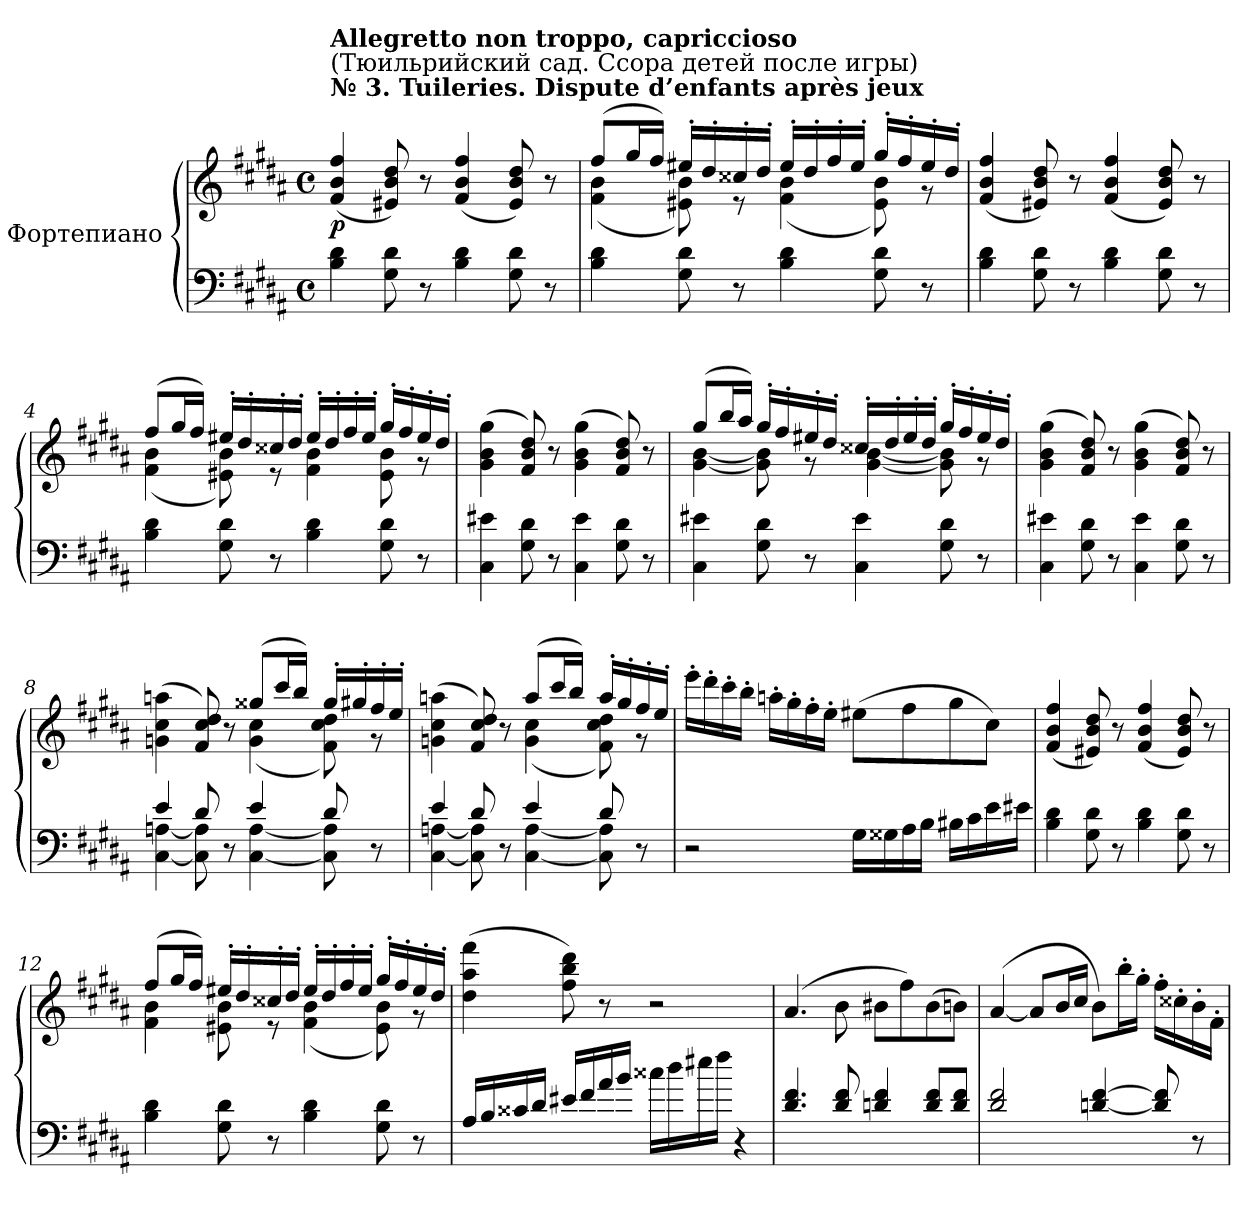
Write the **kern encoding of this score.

**kern	**kern	**dynam
*part1	*part1	*part1
*staff2	*staff1	*staff1/2
*I"Фортепиано	*	*
*clefF4	*clefG2	*
*k[f#c#g#d#a#]	*k[f#c#g#d#a#]	*
*M4/4	*M4/4	*
*met(c)	*met(c)	*
*MM130	*MM130	*
=1	=1	=1
!	!LO:TX:a:B:t=№ 3. Tuileries. Dispute d’enfants après jeux	!
!	!LO:TX:a:t=(Тюильрийский сад. Ссора детей после игры)	!
!	!LO:TX:a:B:t=Allegretto non troppo, capriccioso	!
!	!	!LO:DY:b
4B\ 4d#\	(>4f#/ 4b/ 4ff#/	p
8G#\ 8d#\	8e#X/ 8b/ 8dd#/)	.
8r	8r	.
4B\ 4d#\	(>4f#/ 4b/ 4ff#/	.
8G#\ 8d#\	8e#/ 8b/ 8dd#/)	.
8r	8r	.
=2	=2	=2
*	*^	*
4B\ 4d#\	(8ff#/L	(4f#\ 4b\	.
.	16gg#/L	.	.
.	16ff#/JJ)	.	.
8G#\ 8d#\	16ee#X'/LL	8e#X\ 8b\)	.
.	16dd#'/	.	.
8r	16cc##X'/	8r	.
.	16dd#'/JJ	.	.
4B\ 4d#\	16ee#'/LL	(4f#\ 4b\	.
.	16dd#'/	.	.
.	16ff#'/	.	.
.	16ee#'/JJ	.	.
8G#\ 8d#\	16gg#'/LL	8e#\ 8b\)	.
.	16ff#'/	.	.
8r	16ee#'/	8r	.
.	16dd#'/JJ	.	.
*	*v	*v	*
!!LO:LB:g=z
=3	=3	=3
4B\ 4d#\	(>4f#/ 4b/ 4ff#/	.
8G#\ 8d#\	8e#X/ 8b/ 8dd#/)	.
8r	8r	.
4B\ 4d#\	(>4f#/ 4b/ 4ff#/	.
8G#\ 8d#\	8e#/ 8b/ 8dd#/)	.
8r	8r	.
=4	=4	=4
*	*^	*
4B\ 4d#\	(8ff#/L	(4f#\ 4b\	.
.	16gg#/L	.	.
.	16ff#/JJ)	.	.
8G#\ 8d#\	16ee#X'/LL	8e#X\ 8b\)	.
.	16dd#'/	.	.
8r	16cc##X'/	8r	.
.	16dd#'/JJ	.	.
4B\ 4d#\	16ee#'/LL	4f#\ 4b\	.
.	16dd#'/	.	.
.	16ff#'/	.	.
.	16ee#'/JJ	.	.
8G#\ 8d#\	16gg#'/LL	8e#\ 8b\	.
.	16ff#'/	.	.
8r	16ee#'/	8r	.
.	16dd#'/JJ	.	.
*	*v	*v	*
!!LO:LB:g=z
=5	=5	=5
4C#\ 4e#X\	(4g#\ 4b\ 4gg#\	.
8G#\ 8d#\	8f#/ 8b/ 8dd#/)	.
8r	8r	.
4C#\ 4e#\	(4g#\ 4b\ 4gg#\	.
8G#\ 8d#\	8f#/ 8b/ 8dd#/)	.
8r	8r	.
=6	=6	=6
*	*^	*
4C#\ 4e#X\	(8gg#/L	[4g#\ [4b\	.
.	16bb/L	.	.
.	16aa#/JJ)	.	.
8G#\ 8d#\	16gg#'/LL	8g#\] 8b\]	.
.	16ff#'/	.	.
8r	16ee#X'/	8r	.
.	16dd#'/JJ	.	.
4C#\ 4e#\	16cc##X'/LL	[4g#\ [4b\	.
.	16dd#'/	.	.
.	16ee#'/	.	.
.	16dd#'/JJ	.	.
8G#\ 8d#\	16gg#'/LL	8g#\] 8b\]	.
.	16ff#'/	.	.
8r	16ee#'/	8r	.
.	16dd#'/JJ	.	.
*	*v	*v	*
!!LO:LB:g=z
=7	=7	=7
4C#\ 4e#X\	(4g#\ 4b\ 4gg#\	.
8G#\ 8d#\	8f#/ 8b/ 8dd#/)	.
8r	8r	.
4C#\ 4e#\	(4g#\ 4b\ 4gg#\	.
8G#\ 8d#\	8f#/ 8b/ 8dd#/)	.
8r	8r	.
=8	=8	=8
*^	*^	*
4e/	[4C#\ [4An\	(4gn\ 4cc#\ 4aan\	2ryy	.
8d#/	8C#\] 8A\]	8f#/ 8cc#/ 8dd#/)	.	.
8r	8ryy	8r	.	.
4e/	[4C#\ [4A\	(8gg##X/L	(4g\ 4cc#\	.
.	.	16ccc#/L	.	.
.	.	16bb/JJ)	.	.
8d#/	8C#\] 8A\]	16gg##'/LL	8f#\ 8cc#\ 8dd#\)	.
.	.	16gg#X'/	.	.
8r	8ryy	16ff#'/	8r	.
.	.	16ee'/JJ	.	.
!!LO:PB:g=z	!!
=9	=9	=9	=9	=9
4e/	[4C#\ [4An\	(4gn\ 4cc#\ 4aan\	2ryy	.
8d#/	8C#\] 8A\]	8f#/ 8cc#/ 8dd#/)	.	.
8r	8ryy	8r	.	.
4e/	[4C#\ [4A\	(8aa/L	(4g\ 4cc#\	.
.	.	16ccc#/L	.	.
.	.	16bb/JJ)	.	.
8d#/	8C#\] 8A\]	16aa'/LL	8f#\ 8cc#\ 8dd#\)	.
.	.	16gg#'/	.	.
8r	8ryy	16ff#'/	8r	.
.	.	16ee'/JJ	.	.
*v	*v	*	*	*
*	*v	*v	*
=10	=10	=10
2r	16eee'\LL	.
.	16ddd#'\	.
.	16ccc#'\	.
.	16bb'\JJ	.
.	16aan'\LL	.
.	16gg#'\	.
.	16ff#'\	.
.	16ee'\JJ	.
16G#\LL	(8ee#X\L	.
16G##X\	.	.
16A#\	8ff#\	.
16B\JJ	.	.
16B#X\LL	8gg#\	.
16c#\	.	.
16e\	8cc#\J)	.
16e#X\JJ	.	.
!!LO:LB:g=z
=11	=11	=11
4B\ 4d#\	(>4f#/ 4b/ 4ff#/	.
8G#\ 8d#\	8e#X/ 8b/ 8dd#/)	.
8r	8r	.
4B\ 4d#\	(>4f#/ 4b/ 4ff#/	.
8G#\ 8d#\	8e#/ 8b/ 8dd#/)	.
8r	8r	.
=12	=12	=12
*	*^	*
4B\ 4d#\	(8ff#/L	4f#\ 4b\	.
.	16gg#/L	.	.
.	16ff#/JJ)	.	.
8G#\ 8d#\	16ee#X'/LL	8e#X\ 8b\	.
.	16dd#'/	.	.
8r	16cc##X'/	8r	.
.	16dd#'/JJ	.	.
4B\ 4d#\	16ee#'/LL	(4f#\ 4b\	.
.	16dd#'/	.	.
.	16ff#'/	.	.
.	16ee#'/JJ	.	.
8G#\ 8d#\	16gg#'/LL	8e#\ 8b\)	.
.	16ff#'/	.	.
8r	16ee#'/	8r	.
.	16dd#'/JJ	.	.
*	*v	*v	*
!!LO:LB:g=z
=13	=13	=13
16A#/LL	(4dd#\ 4aa#\ 4fff#\	.
16B/	.	.
16c##X/	.	.
16d#/JJ	.	.
16e#X/LL	8ff#\ 8bb\ 8ddd#\)	.
16f#/	.	.
16a#/	8r	.
16b/JJ	.	.
16cc##X\LL	2r	.
16dd#\	.	.
16ee#X\	.	.
16ff#\JJ	.	.
4r	.	.
=14	=14	=14
4.d#/ 4.f#/	(4.a#/	.
8d#/ 8f#/	8b\	.
4dn/ 4f#/	8b#X\L	.
.	8ff#\)	.
8d/ 8f#/L	(8b#\	.
8d/ 8f#/J	8bn\J)	.
!!LO:LB:g=z
=15	=15	=15
2d#/ 2f#/	([4a#/	.
.	8a#/L]	.
.	16b/L	.
.	16cc#/JJ	.
[4dn/ [4f#/	8b\L)	.
.	16bb'\L	.
.	16gg#'\JJ	.
8d/] 8f#/]	16ff#'\LL	.
.	16cc##X'\	.
8r	16b'\	.
.	16f#'\JJ	.
=	=	=
*-	*-	*-
